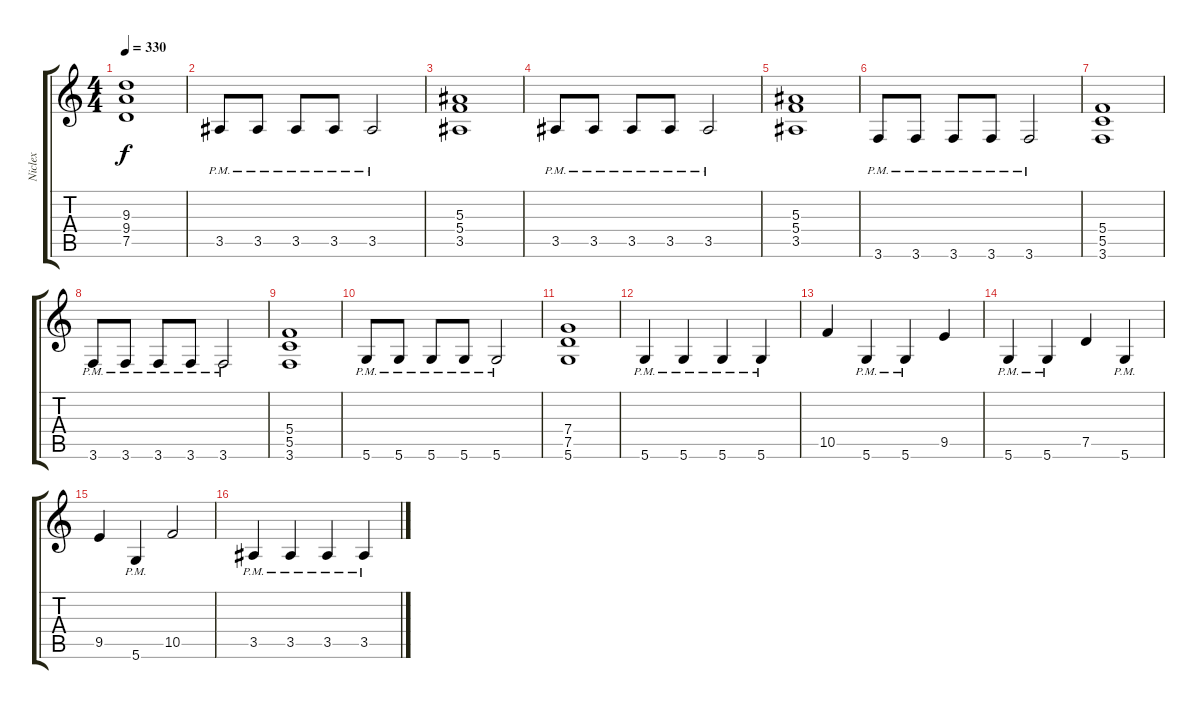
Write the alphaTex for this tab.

\track ("Niclex" "Niclex") {instrument distortionguitar}
\staff {score tabs}
\tuning (D4 A3 F3 C3 G2 D2) {hide}
\ts (4 4)
\tempo 330
\clef g2
\ks c
(9.3 9.4 7.5).1{dy f} |
3.5{pm}.8 3.5{pm}.8 3.5{pm}.8 3.5{pm}.8 3.5{pm}.2 |
(5.3 5.4 3.5).1 |
3.5{pm}.8 3.5{pm}.8 3.5{pm}.8 3.5{pm}.8 3.5{pm}.2 |
(5.3 5.4 3.5).1 |
3.6{pm}.8 3.6{pm}.8 3.6{pm}.8 3.6{pm}.8 3.6{pm}.2 |
(5.4 5.5 3.6).1 |
3.6{pm}.8 3.6{pm}.8 3.6{pm}.8 3.6{pm}.8 3.6{pm}.2 |
(5.4 5.5 3.6).1 |
5.6{pm}.8 5.6{pm}.8 5.6{pm}.8 5.6{pm}.8 5.6{pm}.2 |
(7.4 7.5 5.6).1 |
5.6{pm}.4 5.6{pm}.4 5.6{pm}.4 5.6{pm}.4 |
10.5.4 5.6{pm}.4 5.6{pm}.4 9.5.4 |
5.6{pm}.4 5.6{pm}.4 7.5.4 5.6{pm}.4 |
9.5.4 5.6{pm}.4 10.5.2 |
3.5{pm}.4 3.5{pm}.4 3.5{pm}.4 3.5{pm}.4
